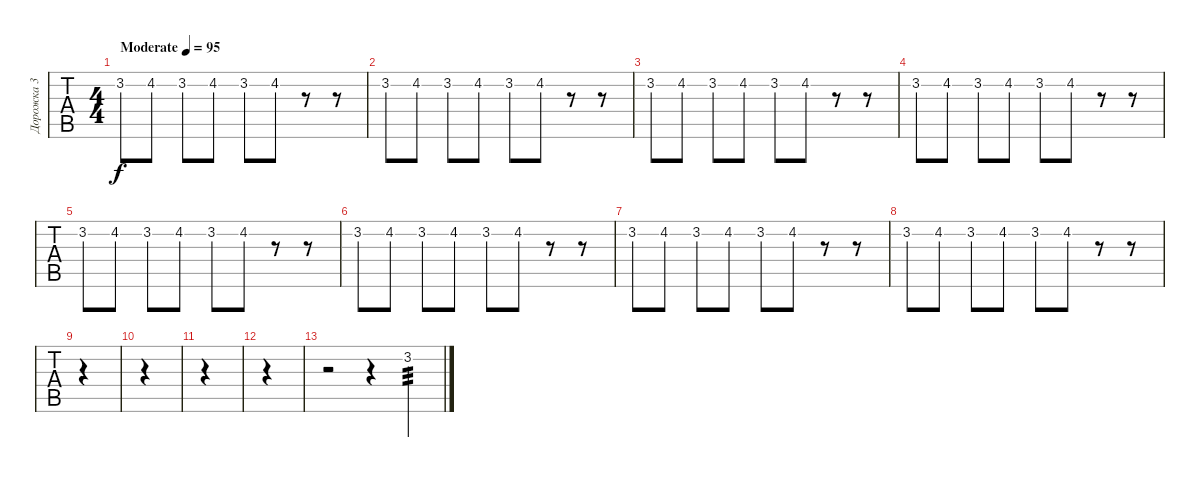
\track ("Дорожка 3" "Дорожка 3") {instrument overdrivenguitar}
\staff {tabs}
\tuning (D4 A3 F3 C3 G2 C2) {hide}
\ts (4 4)
\tempo (95 "Moderate")
\clef g2
\ks c
3.2.8{dy f instrument overdrivenguitar} 4.2.8 3.2.8 4.2.8 3.2.8 4.2.8 r.8 r.8 |
3.2.8 4.2.8 3.2.8 4.2.8 3.2.8 4.2.8 r.8 r.8 |
3.2.8 4.2.8 3.2.8 4.2.8 3.2.8 4.2.8 r.8 r.8 |
3.2.8 4.2.8 3.2.8 4.2.8 3.2.8 4.2.8 r.8 r.8 |
3.2.8 4.2.8 3.2.8 4.2.8 3.2.8 4.2.8 r.8 r.8 |
3.2.8 4.2.8 3.2.8 4.2.8 3.2.8 4.2.8 r.8 r.8 |
3.2.8 4.2.8 3.2.8 4.2.8 3.2.8 4.2.8 r.8 r.8 |
3.2.8 4.2.8 3.2.8 4.2.8 3.2.8 4.2.8 r.8 r.8 |
|
|
|
|
r.2 r.4 3.2.4{tp 3}
